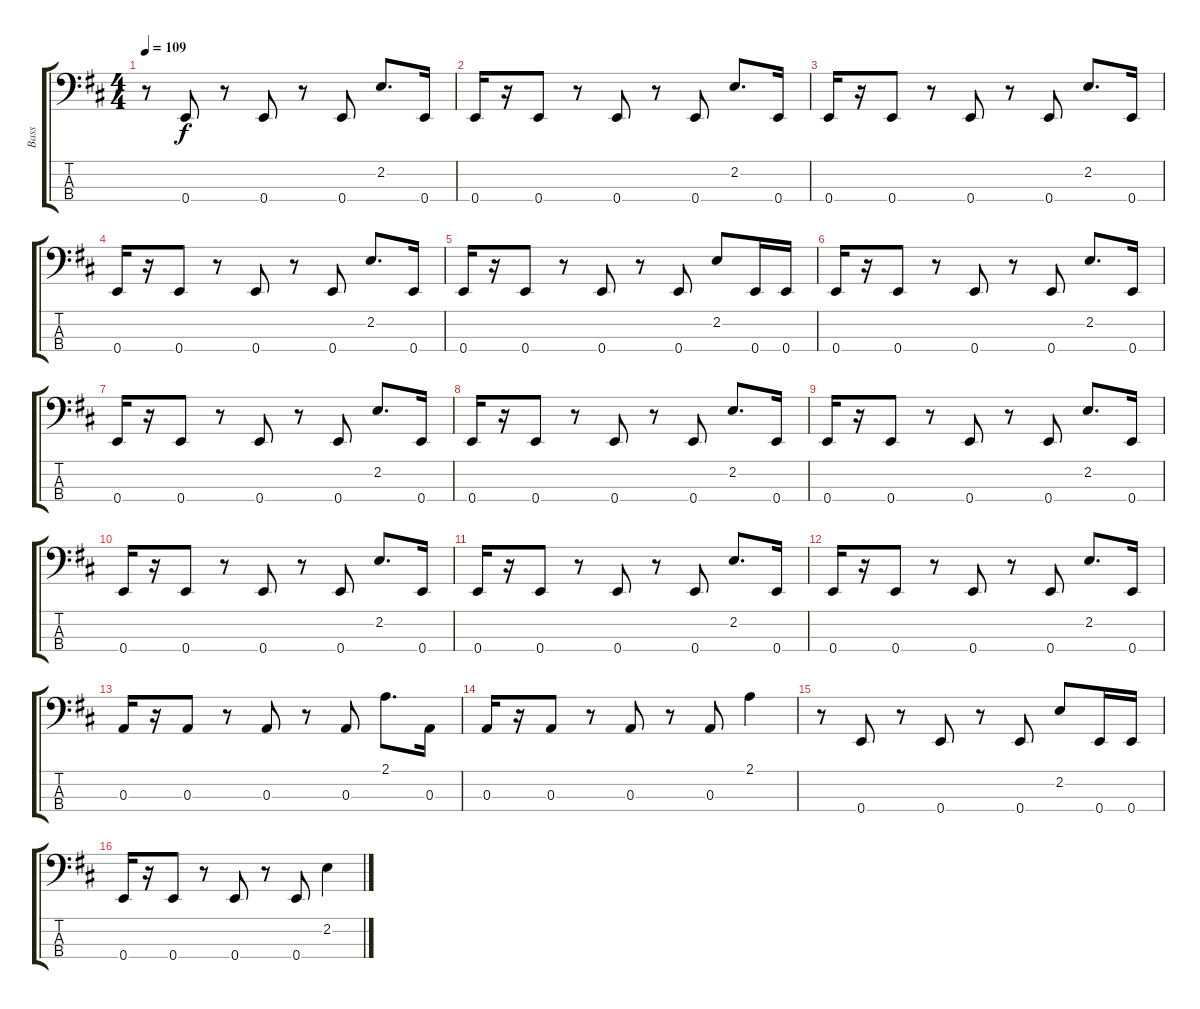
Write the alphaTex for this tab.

\track ("Bass" "Bass") {instrument electricbassfinger}
\staff {score tabs}
\tuning (G2 D2 A1 E1) {hide}
\ts (4 4)
\tempo 109
\clef f4
\ks d
r.8{dy f} 0.4.8 r.8 0.4.8 r.8 0.4.8 2.2.8{d} 0.4.16 |
0.4.16 r.16 0.4.8 r.8 0.4.8 r.8 0.4.8 2.2.8{d} 0.4.16 |
0.4.16 r.16 0.4.8 r.8 0.4.8 r.8 0.4.8 2.2.8{d} 0.4.16 |
0.4.16 r.16 0.4.8 r.8 0.4.8 r.8 0.4.8 2.2.8{d} 0.4.16 |
0.4.16 r.16 0.4.8 r.8 0.4.8 r.8 0.4.8 2.2.8 0.4.16 0.4.16 |
0.4.16 r.16 0.4.8 r.8 0.4.8 r.8 0.4.8 2.2.8{d} 0.4.16 |
0.4.16 r.16 0.4.8 r.8 0.4.8 r.8 0.4.8 2.2.8{d} 0.4.16 |
0.4.16 r.16 0.4.8 r.8 0.4.8 r.8 0.4.8 2.2.8{d} 0.4.16 |
0.4.16 r.16 0.4.8 r.8 0.4.8 r.8 0.4.8 2.2.8{d} 0.4.16 |
0.4.16 r.16 0.4.8 r.8 0.4.8 r.8 0.4.8 2.2.8{d} 0.4.16 |
0.4.16 r.16 0.4.8 r.8 0.4.8 r.8 0.4.8 2.2.8{d} 0.4.16 |
0.4.16 r.16 0.4.8 r.8 0.4.8 r.8 0.4.8 2.2.8{d} 0.4.16 |
0.3.16 r.16 0.3.8 r.8 0.3.8 r.8 0.3.8 2.1.8{d} 0.3.16 |
0.3.16 r.16 0.3.8 r.8 0.3.8 r.8 0.3.8 2.1.4 |
r.8 0.4.8 r.8 0.4.8 r.8 0.4.8 2.2.8 0.4.16 0.4.16 |
0.4.16 r.16 0.4.8 r.8 0.4.8 r.8 0.4.8 2.2.4
